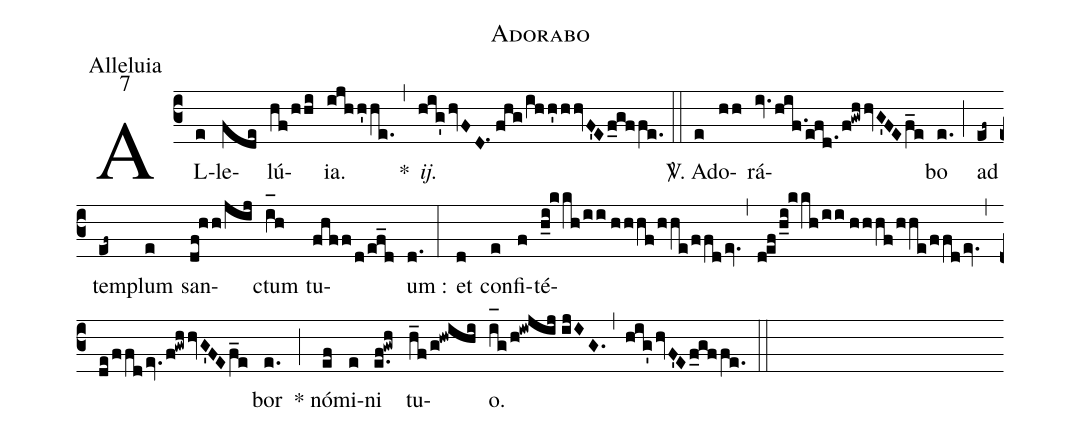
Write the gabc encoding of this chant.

name:Adorabo;
office-part:Alleluia;
mode:7;
%%
(c3) AL(e)le(fde)lú(hf/hhi){ia}.(ijhh'he.) <clear>*(,) <i>ij.</i>(hig'hvFD.1//fhg/ihh'hhvF'Ef_gffe.) (::) <sp>V/</sp>. Ad(e)o(hh)rá(iv.hif.1/[-0.5]efd.1/f!gwhhvG'FEf_e)bo(e.) (;) ad(ef~) tem(ef~)plum(e) san(df!hh/jij)ctum(i_[oh:h]h) tu(fhff/d/ef_d)um :(d.) (:) et(d) con(e)fi(f)té(h_i!kkh/ii//hhhf/hhe/ffdev.)(,)(defh_i!kkh/ii//hhhf/hhe/ffdev.)(,)(de/ffdev.f!gwhhvG'FEf_e)bor(e.) (;) * nó(ef)mi(e)ni(e.f!gwh) tu(h_f/g!hwihi)o.(i_[oh:h]g/h!iwjij//ijIG.) (,) (hig'hvF'Ef_gffe.) (::)
